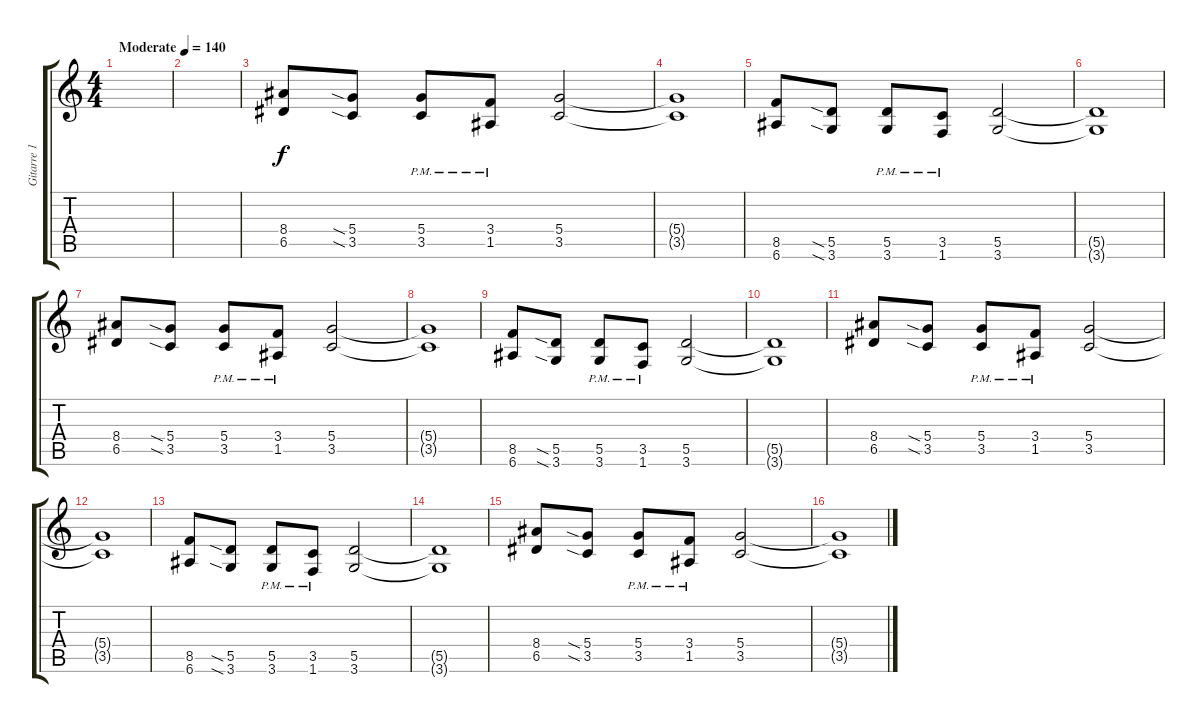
\track ("Gitarre 1" "Gitarre 1") {instrument overdrivenguitar}
\staff {score tabs}
\tuning (E4 B3 G3 D3 A2 E2) {hide}
\ts (4 4)
\tempo (140 "Moderate")
\clef g2
\ks c
|
|
(8.4 6.5).8 (5.4{sia} 3.5{sia}).8 (5.4{pm} 3.5{pm}).8 (3.4{pm} 1.5{pm}).8 (5.4 3.5).2 |
(5.4{t} 3.5{t}).1 |
(8.5 6.6).8 (5.5{sia} 3.6{sia}).8 (5.5{pm} 3.6).8 (3.5{pm} 1.6).8 (5.5 3.6).2 |
(5.5{t} 3.6{t}).1 |
(8.4 6.5).8 (5.4{sia} 3.5{sia}).8 (5.4{pm} 3.5{pm}).8 (3.4{pm} 1.5{pm}).8 (5.4 3.5).2 |
(5.4{t} 3.5{t}).1 |
(8.5 6.6).8 (5.5{sia} 3.6{sia}).8 (5.5{pm} 3.6).8 (3.5{pm} 1.6).8 (5.5 3.6).2 |
(5.5{t} 3.6{t}).1 |
(8.4 6.5).8 (5.4{sia} 3.5{sia}).8 (5.4{pm} 3.5{pm}).8 (3.4{pm} 1.5{pm}).8 (5.4 3.5).2 |
(5.4{t} 3.5{t}).1 |
(8.5 6.6).8 (5.5{sia} 3.6{sia}).8 (5.5{pm} 3.6).8 (3.5{pm} 1.6).8 (5.5 3.6).2 |
(5.5{t} 3.6{t}).1 |
(8.4 6.5).8 (5.4{sia} 3.5{sia}).8 (5.4{pm} 3.5{pm}).8 (3.4{pm} 1.5{pm}).8 (5.4 3.5).2 |
(5.4{t} 3.5{t}).1
